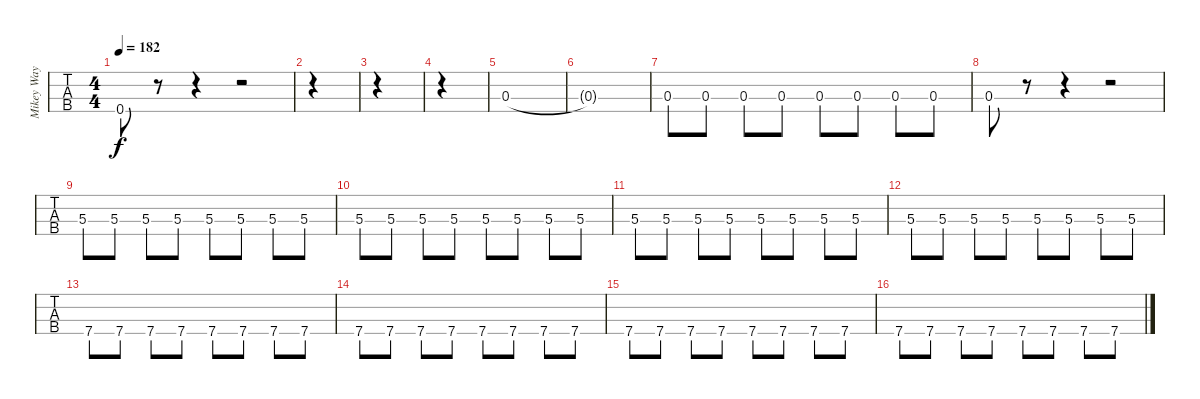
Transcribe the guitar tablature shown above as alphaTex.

\track ("Mikey Way" "Mikey Way") {instrument electricbassfinger}
\staff {tabs}
\tuning (G2 D2 A1 E1) {hide}
\ts (4 4)
\tempo 182
\clef f4
\ks c
0.4.8{dy f} r.8 r.4 r.2 |
|
|
|
0.3.1 |
0.3{t}.1 |
0.3.8 0.3.8 0.3.8 0.3.8 0.3.8 0.3.8 0.3.8 0.3.8 |
0.3.8 r.8 r.4 r.2 |
5.3.8 5.3.8 5.3.8 5.3.8 5.3.8 5.3.8 5.3.8 5.3.8 |
5.3.8 5.3.8 5.3.8 5.3.8 5.3.8 5.3.8 5.3.8 5.3.8 |
5.3.8 5.3.8 5.3.8 5.3.8 5.3.8 5.3.8 5.3.8 5.3.8 |
5.3.8 5.3.8 5.3.8 5.3.8 5.3.8 5.3.8 5.3.8 5.3.8 |
7.4.8 7.4.8 7.4.8 7.4.8 7.4.8 7.4.8 7.4.8 7.4.8 |
7.4.8 7.4.8 7.4.8 7.4.8 7.4.8 7.4.8 7.4.8 7.4.8 |
7.4.8 7.4.8 7.4.8 7.4.8 7.4.8 7.4.8 7.4.8 7.4.8 |
7.4.8 7.4.8 7.4.8 7.4.8 7.4.8 7.4.8 7.4.8 7.4.8
